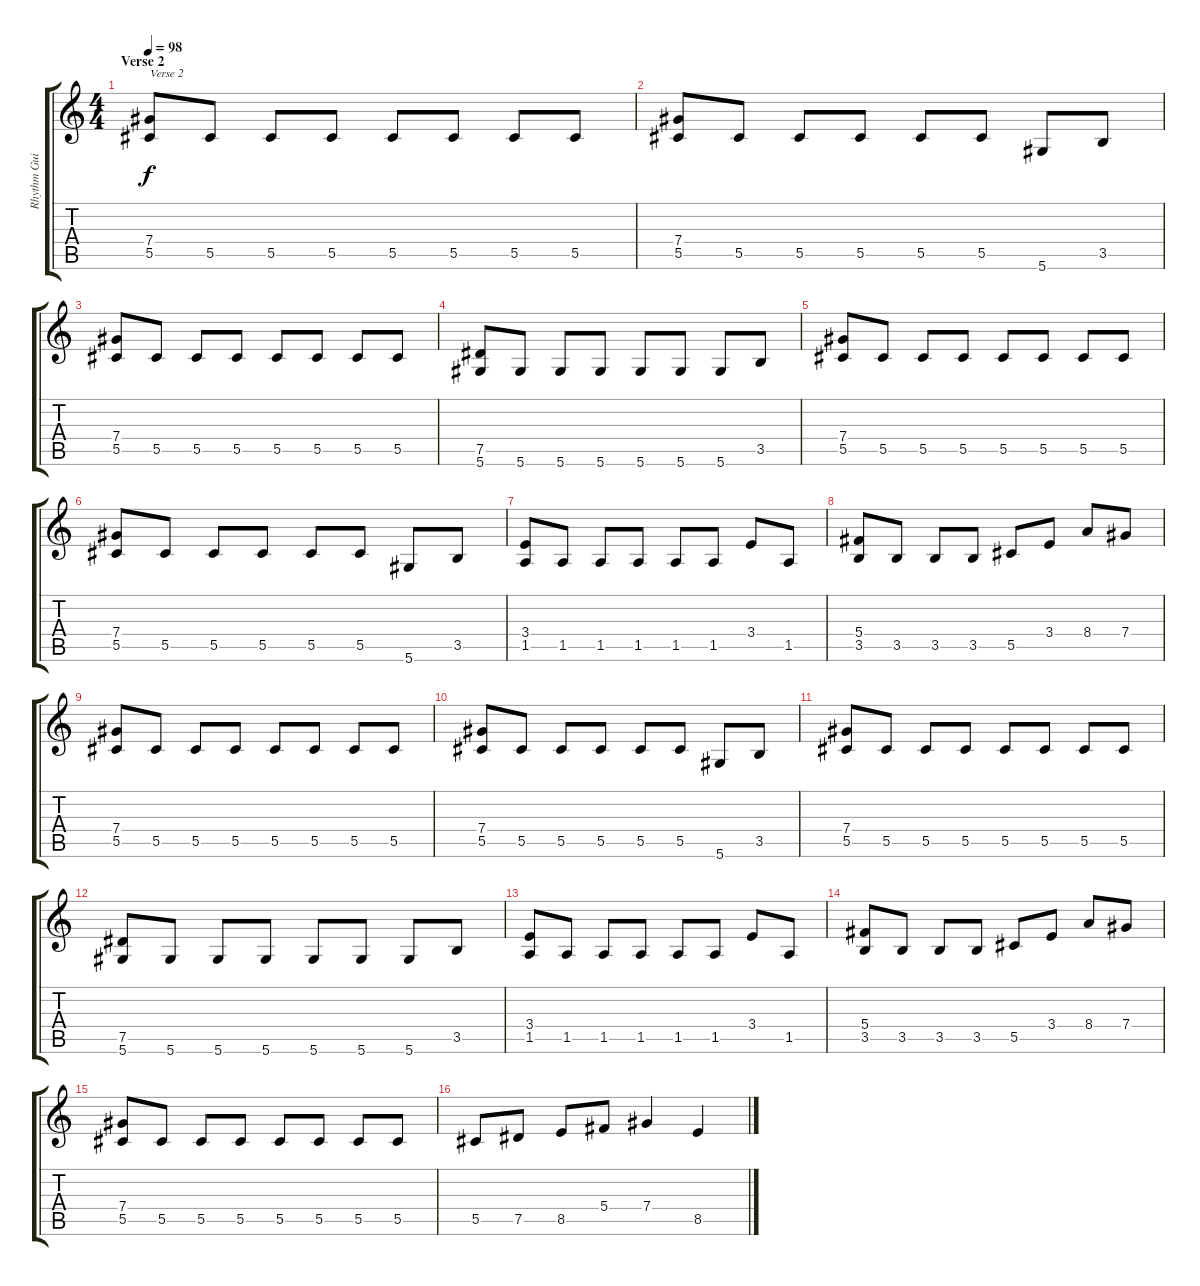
\track ("Rhythm Guitar" "Rhythm Gui") {instrument overdrivenguitar}
\staff {score tabs}
\tuning (Eb4 Bb3 Gb3 Db3 Ab2 Eb2) {hide}
\ts (4 4)
\section ("" "Verse 2")
\tempo 98
\clef g2
\ks c
(7.4 5.5).8{txt "Verse 2" dy f} 5.5.8 5.5.8 5.5.8 5.5.8 5.5.8 5.5.8 5.5.8 |
(7.4 5.5).8 5.5.8 5.5.8 5.5.8 5.5.8 5.5.8 5.6.8 3.5.8 |
(7.4 5.5).8 5.5.8 5.5.8 5.5.8 5.5.8 5.5.8 5.5.8 5.5.8 |
(7.5 5.6).8 5.6.8 5.6.8 5.6.8 5.6.8 5.6.8 5.6.8 3.5.8 |
(7.4 5.5).8 5.5.8 5.5.8 5.5.8 5.5.8 5.5.8 5.5.8 5.5.8 |
(7.4 5.5).8 5.5.8 5.5.8 5.5.8 5.5.8 5.5.8 5.6.8 3.5.8 |
(3.4 1.5).8 1.5.8 1.5.8 1.5.8 1.5.8 1.5.8 3.4.8 1.5.8 |
(5.4 3.5).8 3.5.8 3.5.8 3.5.8 5.5.8 3.4.8 8.4.8 7.4.8 |
(7.4 5.5).8 5.5.8 5.5.8 5.5.8 5.5.8 5.5.8 5.5.8 5.5.8 |
(7.4 5.5).8 5.5.8 5.5.8 5.5.8 5.5.8 5.5.8 5.6.8 3.5.8 |
(7.4 5.5).8 5.5.8 5.5.8 5.5.8 5.5.8 5.5.8 5.5.8 5.5.8 |
(7.5 5.6).8 5.6.8 5.6.8 5.6.8 5.6.8 5.6.8 5.6.8 3.5.8 |
(3.4 1.5).8 1.5.8 1.5.8 1.5.8 1.5.8 1.5.8 3.4.8 1.5.8 |
(5.4 3.5).8 3.5.8 3.5.8 3.5.8 5.5.8 3.4.8 8.4.8 7.4.8 |
(7.4 5.5).8 5.5.8 5.5.8 5.5.8 5.5.8 5.5.8 5.5.8 5.5.8 |
5.5.8 7.5.8 8.5.8 5.4.8 7.4.4 8.5.4
